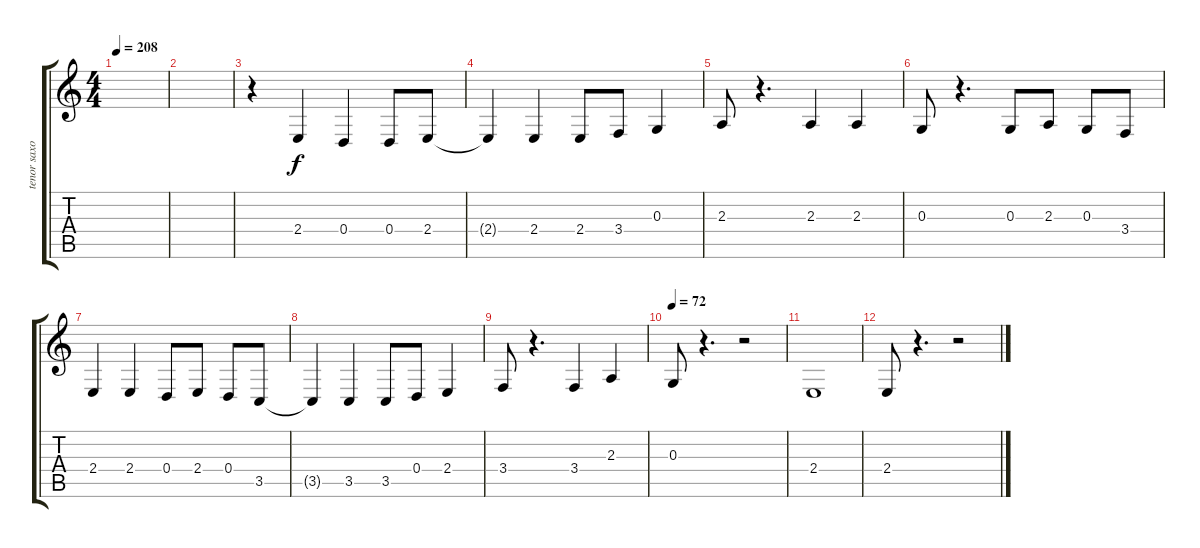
\track ("tenor saxophone" "tenor saxo") {instrument tenorsax}
\staff {score tabs}
\tuning (E4 B3 G3 D3 A2 E2) {hide}
\ts (4 4)
\tempo 208
\clef g2
\ks c
|
|
r.4 2.4.4 0.4.4 0.4.8 2.4.8 |
2.4{t}.4 2.4.4 2.4.8 3.4.8 0.3.4 |
2.3.8 r.4{d} 2.3.4 2.3.4 |
0.3.8 r.4{d} 0.3.8 2.3.8 0.3.8 3.4.8 |
2.4.4 2.4.4 0.4.8 2.4.8 0.4.8 3.5.8 |
3.5{t}.4 3.5.4 3.5.8 0.4.8 2.4.4 |
3.4.8 r.4{d} 3.4.4 2.3.4 |
\tempo 72
0.3.8 r.4{d} r.2 |
2.4.1 |
2.4.8 r.4{d} r.2
